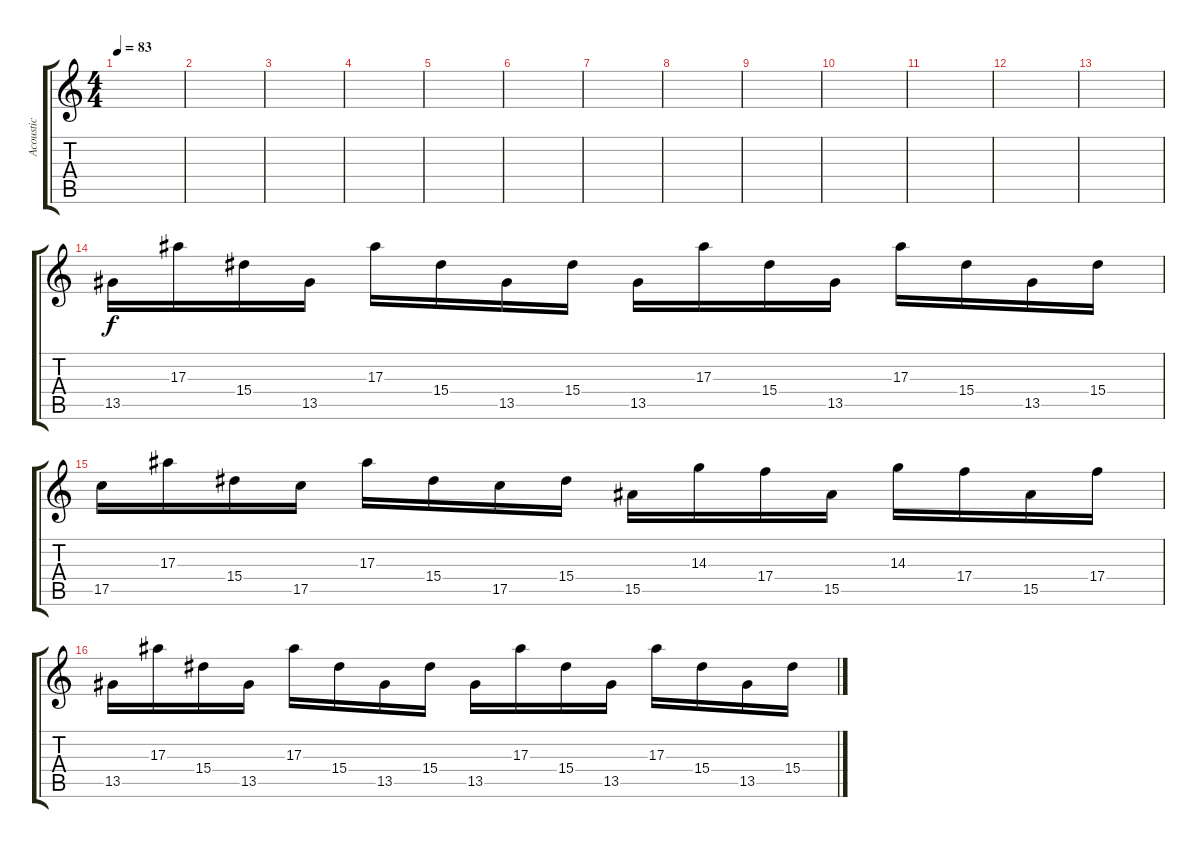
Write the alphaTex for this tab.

\track ("Acoustic" "Acoustic") {instrument electricguitarclean}
\staff {score tabs}
\tuning (D4 A3 F3 C3 G2 C2) {hide}
\ts (4 4)
\tempo 83
\clef g2
\ks c
|
|
|
|
|
|
|
|
|
|
|
|
|
13.5.16{volume 13 instrument electricguitarclean} 17.3.16 15.4.16 13.5.16 17.3.16 15.4.16 13.5.16 15.4.16 13.5.16 17.3.16 15.4.16 13.5.16 17.3.16 15.4.16 13.5.16 15.4.16 |
17.5.16 17.3.16 15.4.16 17.5.16 17.3.16 15.4.16 17.5.16 15.4.16 15.5.16 14.3.16 17.4.16 15.5.16 14.3.16 17.4.16 15.5.16 17.4.16 |
13.5.16 17.3.16 15.4.16 13.5.16 17.3.16 15.4.16 13.5.16 15.4.16 13.5.16 17.3.16 15.4.16 13.5.16 17.3.16 15.4.16 13.5.16 15.4.16
